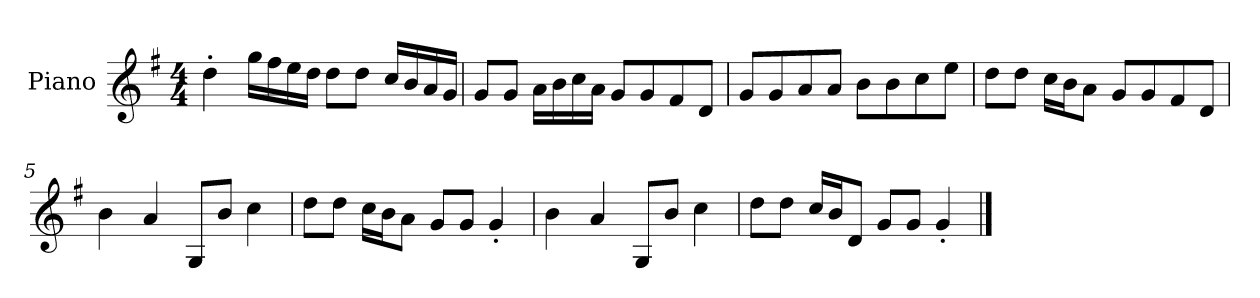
**kern
*part1
*staff1
*I"Piano
*I'P-no
*clefG2
*k[f#]
*M4/4
*MM90
=1
4dd'\
16gg\LL
16ff#\
16ee\
16dd\JJ
8dd\L
8dd\J
16cc/LL
16b/
16a/
16g/JJ
=2
8g/L
8g/J
16a\LL
16b\
16cc\
16a\JJ
8g/L
8g/
8f#/
8d/J
=3
8g/L
8g/
8a/
8a/J
8b\L
8b\
8cc\
8ee\J
=4
8dd\L
8dd\J
16cc\LL
16b\J
8a\J
8g/L
8g/
8f#/
8d/J
!!LO:LB:g=z
=5
4b\
4a/
8G/L
8b/J
4cc\
=6
8dd\L
8dd\J
16cc\LL
16b\J
8a\J
8g/L
8g/J
4g'/
=7
4b\
4a/
8G/L
8b/J
4cc\
=8
8dd\L
8dd\J
16cc/LL
16b/J
8d/J
8g/L
8g/J
4g'/
==
*-
